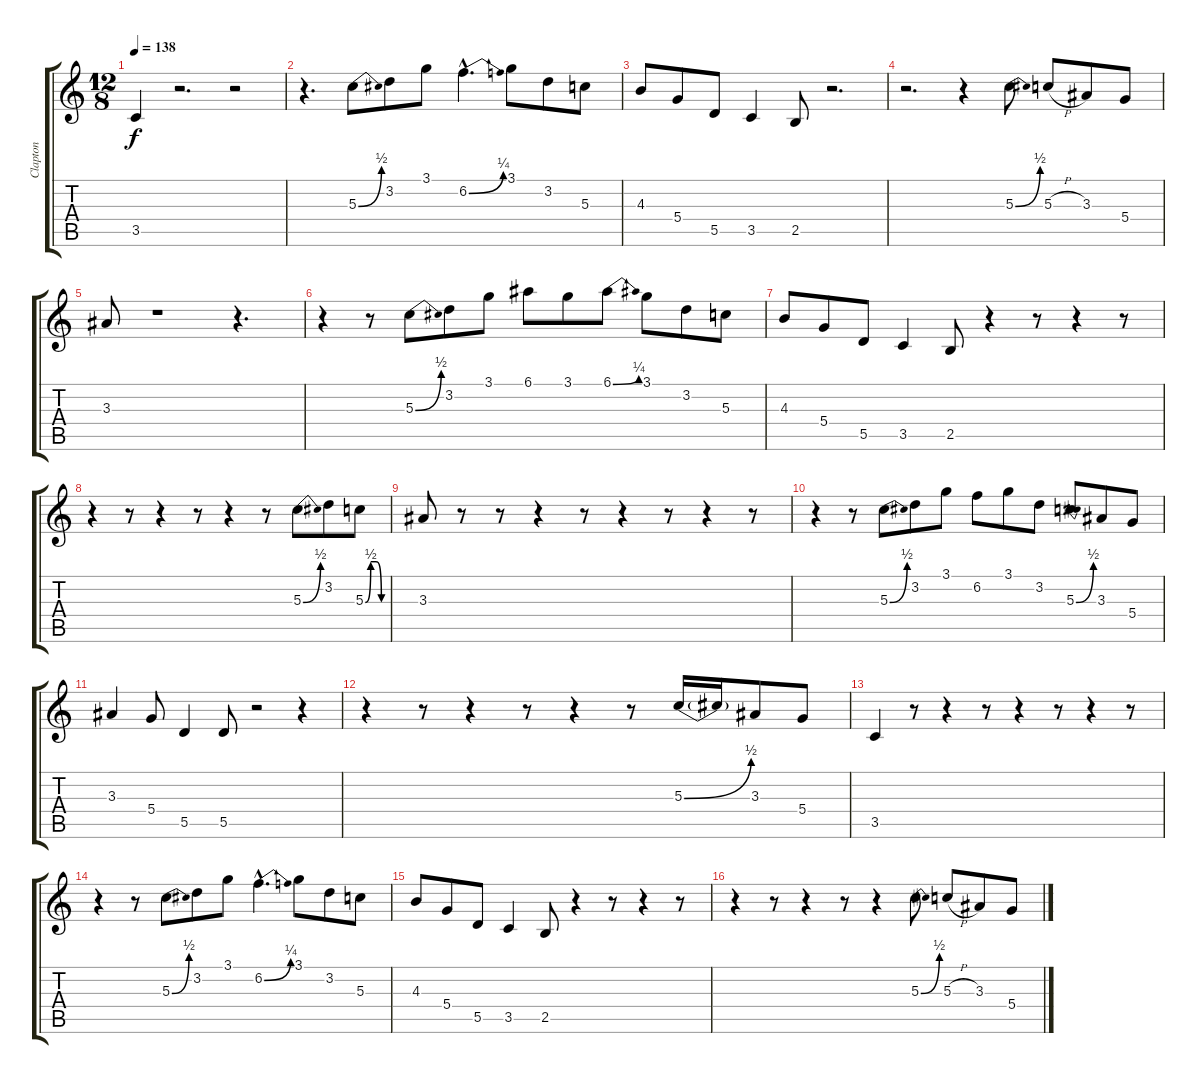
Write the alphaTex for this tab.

\track ("Clapton" "Clapton") {instrument distortionguitar}
\staff {score tabs}
\tuning (E4 B3 G3 D3 A2 E2) {hide}
\ts (12 8)
\tempo 138
\clef g2
\ks c
3.5.4{dy f} r.2{d} r.2 |
r.4{d} 5.3{be (bend 0 0 60 2)}.8 3.2.8 3.1.8 6.2{be (bend 0 0 60 1) hac}.4{d} 3.1.8 3.2.8 5.3.8 |
4.3.8 5.4.8 5.5.8 3.5.4 2.5.8 r.2{d} |
r.2{d} r.4 5.3{be (bend 0 0 60 2)}.8 5.3{h}.8 3.3.8 5.4.8 |
3.3.8 r.1 r.4{d} |
r.4 r.8 5.3{be (bend 0 0 60 2)}.8 3.2.8 3.1.8 6.1.8 3.1.8 6.1{be (bend 0 0 60 1)}.8 3.1.8 3.2.8 5.3.8 |
4.3.8 5.4.8 5.5.8 3.5.4 2.5.8 r.4 r.8 r.4 r.8 |
r.4 r.8 r.4 r.8 r.4 r.8 5.3{be (bend 0 0 60 2)}.8 3.2.8 5.3{be (custom 0 0 15 2 30 2 45 0 60 0)}.8 |
3.3.8 r.8 r.8 r.4 r.8 r.4 r.8 r.4 r.8 |
r.4 r.8 5.3{be (bend 0 0 60 2)}.8 3.2.8 3.1.8 6.2.8 3.1.8 3.2.8 5.3{be (bend 0 0 60 2)}.8 3.3.8 5.4.8 |
3.3.4 5.4.8 5.5.4 5.5.8 r.2 r.4 |
r.4 r.8 r.4 r.8 r.4 r.8 5.3{be (bend 0 0 60 2)}.16 5.3{t}.16 3.3.8 5.4.8 |
3.5.4 r.8 r.4 r.8 r.4 r.8 r.4 r.8 |
r.4 r.8 5.3{be (bend 0 0 60 2)}.8 3.2.8 3.1.8 6.2{be (bend 0 0 60 1) hac}.4{d} 3.1.8 3.2.8 5.3.8 |
4.3.8 5.4.8 5.5.8 3.5.4 2.5.8 r.4 r.8 r.4 r.8 |
r.4 r.8 r.4 r.8 r.4 5.3{be (bend 0 0 60 2)}.8 5.3{h}.8 3.3.8 5.4.8
